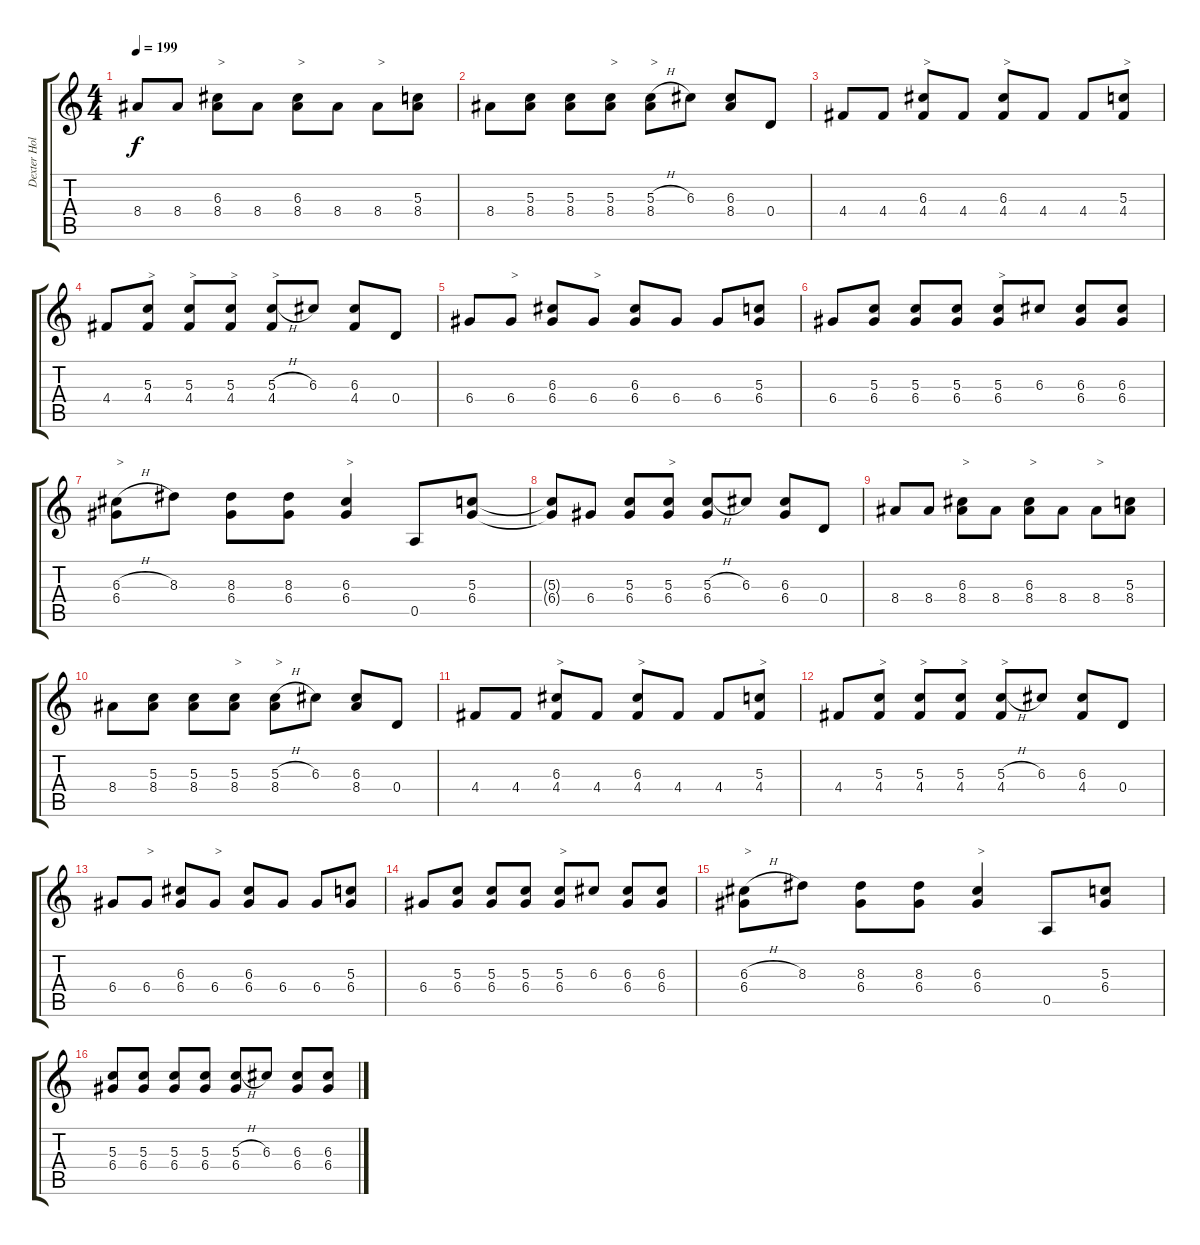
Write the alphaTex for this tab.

\track ("Dexter Holland" "Dexter Hol") {instrument distortionguitar}
\staff {score tabs}
\tuning (E4 B3 G3 D3 A2 E2) {hide}
\ts (4 4)
\tempo 199
\clef g2
\ks c
8.4.8{dy f instrument distortionguitar} 8.4.8 (6.3 8.4).8{txt ">"} 8.4.8 (6.3 8.4).8{txt ">"} 8.4.8 8.4.8{txt ">"} (5.3 8.4).8 |
8.4.8 (5.3 8.4).8 (5.3 8.4).8 (5.3 8.4).8{txt ">"} (5.3{h} 8.4).8{txt ">"} 6.3.8 (6.3 8.4).8 0.4.8 |
4.4.8 4.4.8 (6.3 4.4).8{txt ">"} 4.4.8 (6.3 4.4).8{txt ">"} 4.4.8 4.4.8 (5.3 4.4).8{txt ">"} |
4.4.8 (5.3 4.4).8{txt ">"} (5.3 4.4).8{txt ">"} (5.3 4.4).8{txt ">"} (5.3{h} 4.4).8{txt ">"} 6.3.8 (6.3 4.4).8 0.4.8 |
6.4.8 6.4.8{txt ">"} (6.3 6.4).8 6.4.8{txt ">"} (6.3 6.4).8 6.4.8 6.4.8 (5.3 6.4).8 |
6.4.8 (5.3 6.4).8 (5.3 6.4).8 (5.3 6.4).8 (5.3 6.4).8{txt ">"} 6.3.8 (6.3 6.4).8 (6.3 6.4).8 |
(6.3{h} 6.4).8{txt ">"} 8.3.8 (8.3 6.4).8 (8.3 6.4).8 (6.3 6.4).4{txt ">"} 0.5.8 (5.3 6.4).8 |
(5.3{t} 6.4{t}).8 6.4.8 (5.3 6.4).8 (5.3 6.4).8{txt ">"} (5.3{h} 6.4).8 6.3.8 (6.3 6.4).8 0.4.8 |
8.4.8 8.4.8 (6.3 8.4).8{txt ">"} 8.4.8 (6.3 8.4).8{txt ">"} 8.4.8 8.4.8{txt ">"} (5.3 8.4).8 |
8.4.8 (5.3 8.4).8 (5.3 8.4).8 (5.3 8.4).8{txt ">"} (5.3{h} 8.4).8{txt ">"} 6.3.8 (6.3 8.4).8 0.4.8 |
4.4.8 4.4.8 (6.3 4.4).8{txt ">"} 4.4.8 (6.3 4.4).8{txt ">"} 4.4.8 4.4.8 (5.3 4.4).8{txt ">"} |
4.4.8 (5.3 4.4).8{txt ">"} (5.3 4.4).8{txt ">"} (5.3 4.4).8{txt ">"} (5.3{h} 4.4).8{txt ">"} 6.3.8 (6.3 4.4).8 0.4.8 |
6.4.8 6.4.8{txt ">"} (6.3 6.4).8 6.4.8{txt ">"} (6.3 6.4).8 6.4.8 6.4.8 (5.3 6.4).8 |
6.4.8 (5.3 6.4).8 (5.3 6.4).8 (5.3 6.4).8 (5.3 6.4).8{txt ">"} 6.3.8 (6.3 6.4).8 (6.3 6.4).8 |
(6.3{h} 6.4).8{txt ">"} 8.3.8 (8.3 6.4).8 (8.3 6.4).8 (6.3 6.4).4{txt ">"} 0.5.8 (5.3 6.4).8 |
(5.3 6.4).8 (5.3 6.4).8 (5.3 6.4).8 (5.3 6.4).8 (5.3{h} 6.4).8 6.3.8 (6.3 6.4).8 (6.3 6.4).8
